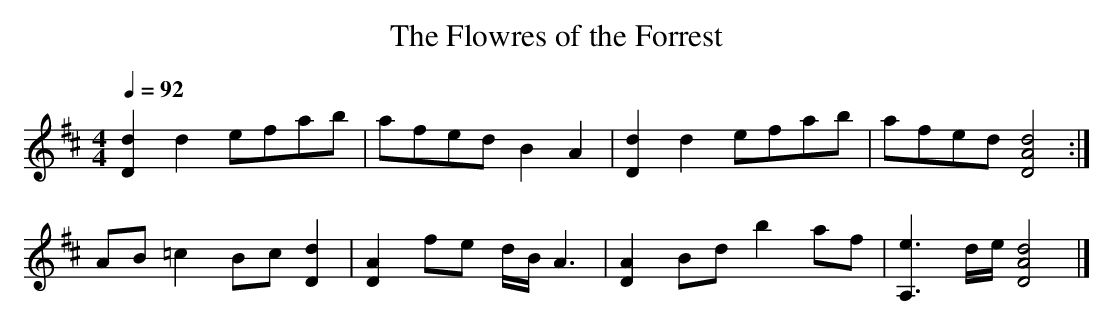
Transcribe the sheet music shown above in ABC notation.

X:1
T:The Flowres of the Forrest
M:4/4
L:1/8
Q:1/4=92
K:D
[d2D2] d2 efab     | afed     B2A2  |[d2D2] d2 efab| afed        [d4A4D4]:|
 AB   =c2 Bc [d2D2]|[A2D2] fe d/B/A3|[A2D2] Bd b2af|[e3A,3] d/e/ [d4A4D4]|]
